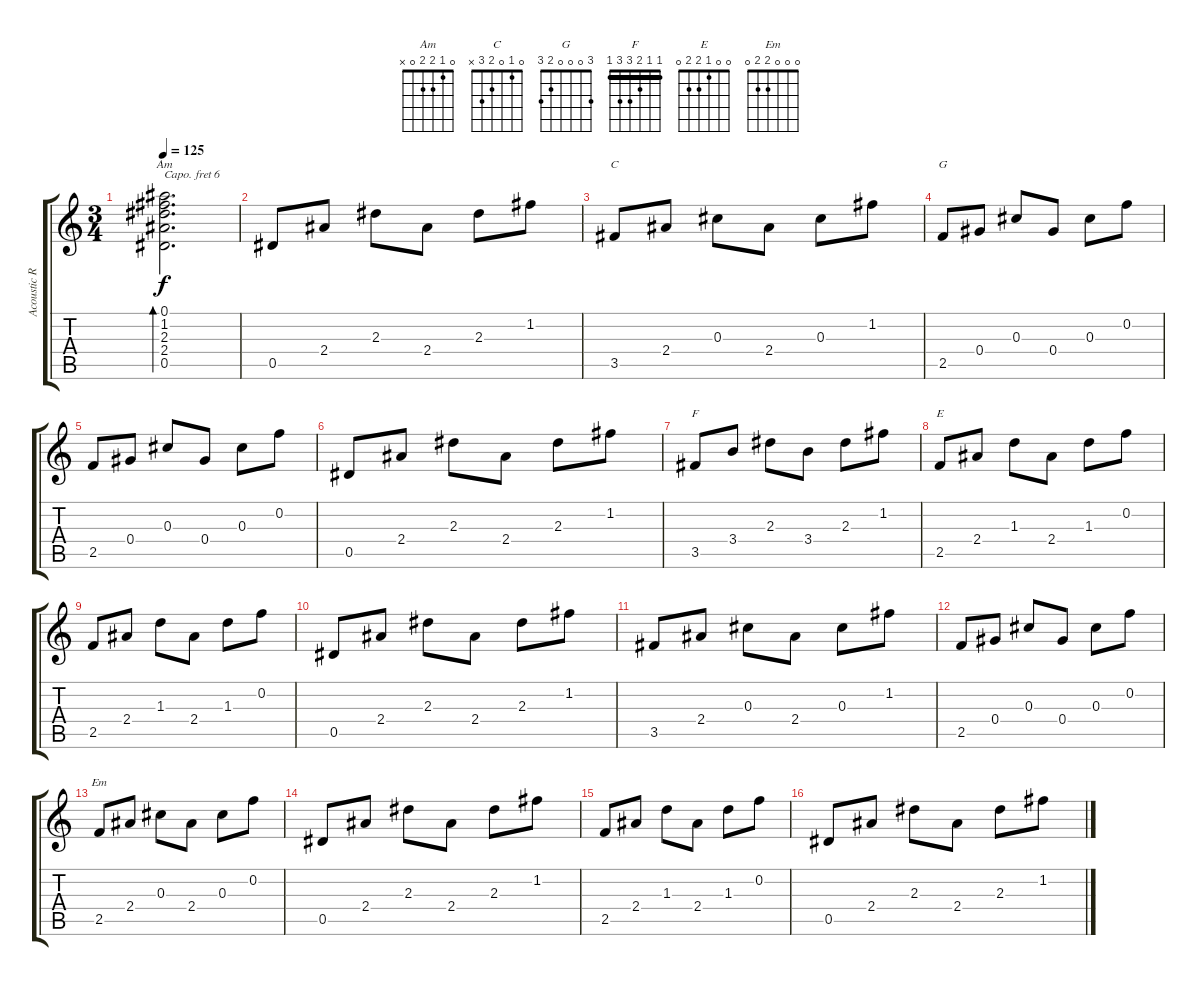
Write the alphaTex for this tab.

\track ("Acoustic Rythm" "Acoustic R") {instrument acousticguitarsteel}
\staff {score tabs}
\capo 6
\tuning (E4 B3 G3 D3 A2 E2) {hide}
\chord ("Am" 0 1 2 2 0 x)
\chord ("C" 0 1 0 2 3 x)
\chord ("G" 3 0 0 0 2 3)
\chord ("F" 1 1 2 3 3 1) {barre 1}
\chord ("E" 0 0 1 2 2 0)
\chord ("Em" 0 0 0 2 2 0)
\ts (3 4)
\section ("" "")
\tempo 125
\clef g2
\ks c
(0.1 1.2 2.3 2.4 0.5).2{d bd 60 ch "Am" dy f} |
0.5.8 2.4.8 2.3.8 2.4.8 2.3.8 1.2.8 |
3.5.8{ch "C"} 2.4.8 0.3.8 2.4.8 0.3.8 1.2.8 |
2.5.8{ch "G"} 0.4.8 0.3.8 0.4.8 0.3.8 0.2.8 |
2.5.8 0.4.8 0.3.8 0.4.8 0.3.8 0.2.8 |
0.5.8 2.4.8 2.3.8 2.4.8 2.3.8 1.2.8 |
3.5.8{ch "F"} 3.4.8 2.3.8 3.4.8 2.3.8 1.2.8 |
2.5.8{ch "E"} 2.4.8 1.3.8 2.4.8 1.3.8 0.2.8 |
2.5.8 2.4.8 1.3.8 2.4.8 1.3.8 0.2.8 |
0.5.8 2.4.8 2.3.8 2.4.8 2.3.8 1.2.8 |
3.5.8 2.4.8 0.3.8 2.4.8 0.3.8 1.2.8 |
2.5.8 0.4.8 0.3.8 0.4.8 0.3.8 0.2.8 |
2.5.8{ch "Em"} 2.4.8 0.3.8 2.4.8 0.3.8 0.2.8 |
0.5.8 2.4.8 2.3.8 2.4.8 2.3.8 1.2.8 |
2.5.8 2.4.8 1.3.8 2.4.8 1.3.8 0.2.8 |
0.5.8 2.4.8 2.3.8 2.4.8 2.3.8 1.2.8
